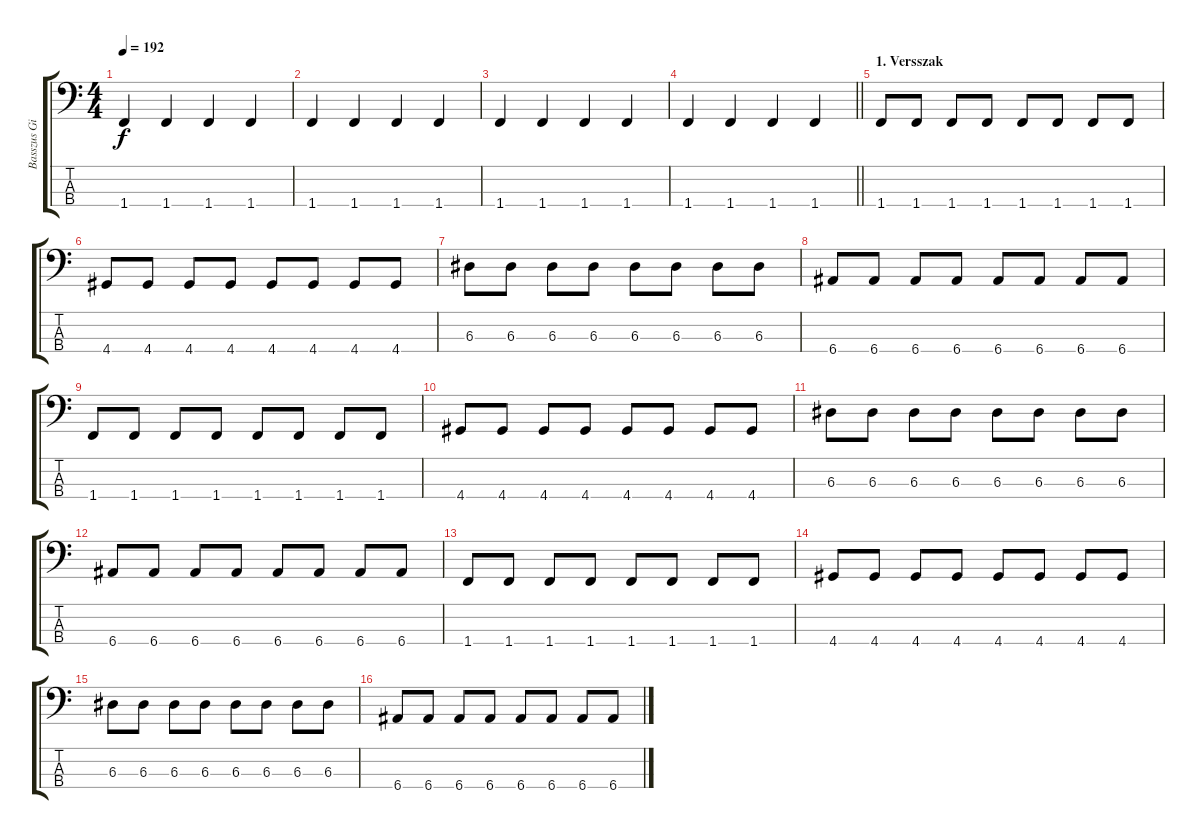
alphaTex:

\track ("Basszus Gitár" "Basszus Gi") {instrument electricbasspick}
\staff {score tabs}
\tuning (G2 D2 A1 E1) {hide}
\ts (4 4)
\tempo 192
\clef f4
\ks c
1.4.4{dy f} 1.4.4 1.4.4 1.4.4 |
1.4.4 1.4.4 1.4.4 1.4.4 |
1.4.4 1.4.4 1.4.4 1.4.4 |
\barLineRight lightlight
1.4.4 1.4.4 1.4.4 1.4.4 |
\section ("" "1. Versszak")
1.4.8 1.4.8 1.4.8 1.4.8 1.4.8 1.4.8 1.4.8 1.4.8 |
4.4.8 4.4.8 4.4.8 4.4.8 4.4.8 4.4.8 4.4.8 4.4.8 |
6.3.8 6.3.8 6.3.8 6.3.8 6.3.8 6.3.8 6.3.8 6.3.8 |
6.4.8 6.4.8 6.4.8 6.4.8 6.4.8 6.4.8 6.4.8 6.4.8 |
1.4.8 1.4.8 1.4.8 1.4.8 1.4.8 1.4.8 1.4.8 1.4.8 |
4.4.8 4.4.8 4.4.8 4.4.8 4.4.8 4.4.8 4.4.8 4.4.8 |
6.3.8 6.3.8 6.3.8 6.3.8 6.3.8 6.3.8 6.3.8 6.3.8 |
6.4.8 6.4.8 6.4.8 6.4.8 6.4.8 6.4.8 6.4.8 6.4.8 |
1.4.8 1.4.8 1.4.8 1.4.8 1.4.8 1.4.8 1.4.8 1.4.8 |
4.4.8 4.4.8 4.4.8 4.4.8 4.4.8 4.4.8 4.4.8 4.4.8 |
6.3.8 6.3.8 6.3.8 6.3.8 6.3.8 6.3.8 6.3.8 6.3.8 |
6.4.8 6.4.8 6.4.8 6.4.8 6.4.8 6.4.8 6.4.8 6.4.8
